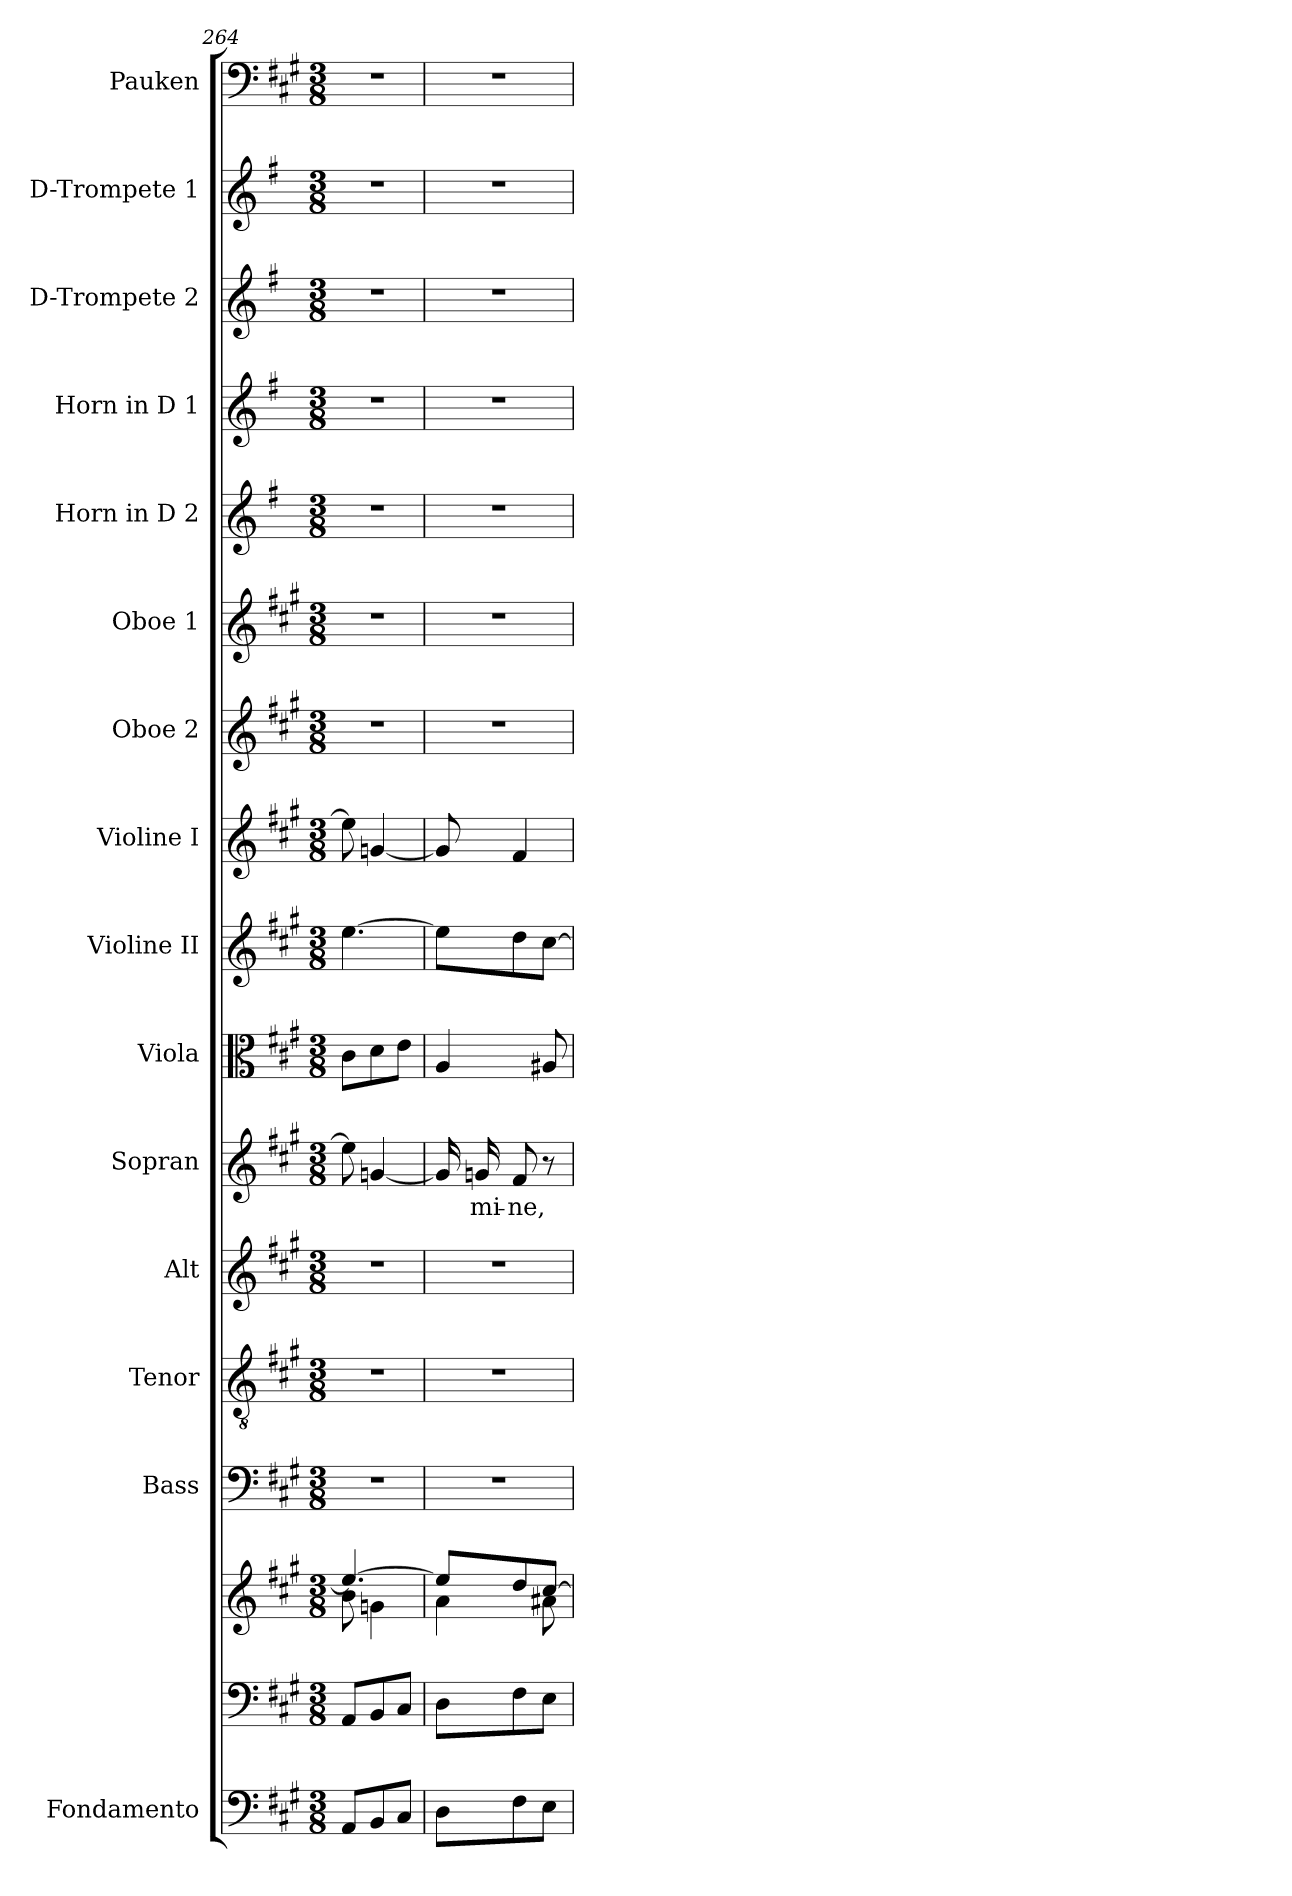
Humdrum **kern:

**kern	**kern	**kern	**kern	**kern	**kern	**kern	**text	**kern	**kern	**kern	**kern	**kern	**kern	**kern	**kern	**kern	**kern
*part16	*part15	*part15	*part14	*part13	*part12	*part11	*part11	*part10	*part9	*part8	*part7	*part6	*part5	*part4	*part3	*part2	*part1
*staff17	*staff16	*staff15	*staff14	*staff13	*staff12	*staff11	*staff11	*staff10	*staff9	*staff8	*staff7	*staff6	*staff5	*staff4	*staff3	*staff2	*staff1
*I"Fondamento	*	*	*I"Bass	*I"Tenor	*I"Alt	*I"Sopran	*	*I"Viola	*I"Violine II	*I"Violine I	*I"Oboe 2	*I"Oboe 1	*I"Horn in D 2	*I"Horn in D 1	*I"D-Trompete 2	*I"D-Trompete 1	*I"Pauken
*I'F.	*	*	*I'B.	*I'T.	*I'A.	*I'S.	*	*I'Vla.	*I'Vl. II	*I'Vl. I	*I'Ob. 2	*I'Ob. 1	*	*	*I'D Trp. 2	*I'D Trp. 1	*I'Pk.
*clefF4	*clefF4	*clefG2	*clefF4	*clefGv2	*clefG2	*clefG2	*	*clefC3	*clefG2	*clefG2	*clefG2	*clefG2	*clefG2	*clefG2	*clefG2	*clefG2	*clefF4
*ITrd7c12	*	*	*	*	*	*	*	*	*	*	*	*	*ITrd6c10	*ITrd6c10	*ITrd-1c-2	*ITrd-1c-2	*
*k[f#c#g#]	*k[f#c#g#]	*k[f#c#g#]	*k[f#c#g#]	*k[f#c#g#]	*k[f#c#g#]	*k[f#c#g#]	*	*k[f#c#g#]	*k[f#c#g#]	*k[f#c#g#]	*k[f#c#g#]	*k[f#c#g#]	*k[f#c#g#]	*k[f#c#g#]	*k[f#c#g#]	*k[f#c#g#]	*k[f#c#g#]
*A:	*A:	*A:	*A:	*A:	*A:	*A:	*	*A:	*A:	*A:	*A:	*A:	*A:	*A:	*A:	*A:	*A:
*M3/8	*M3/8	*M3/8	*M3/8	*M3/8	*M3/8	*M3/8	*	*M3/8	*M3/8	*M3/8	*M3/8	*M3/8	*M3/8	*M3/8	*M3/8	*M3/8	*M3/8
=264	=264	=264	=264	=264	=264	=264	=264	=264	=264	=264	=264	=264	=264	=264	=264	=264	=264
*	*	*^	*	*	*	*	*	*	*	*	*	*	*	*	*	*	*
8AAA/L	8AA/L	4.ee/_	8b\	4.r	4.r	4.r	8ee\]	.	8c#\L	[4.ee\	8ee\]	4.r	4.r	4.r	4.r	4.r	4.r	4.r
8BBB/	8BB/	.	4gn\	.	.	.	[4gn/	.	8d\	.	[4gn/	.	.	.	.	.	.	.
8CC#/J	8C#/J	.	.	.	.	.	.	.	8e\J	.	.	.	.	.	.	.	.	.
=265	=265	=265	=265	=265	=265	=265	=265	=265	=265	=265	=265	=265	=265	=265	=265	=265	=265	=265
8DD\L	8D\L	8ee/L]	4a\	4.r	4.r	4.r	16g/]	.	4A/	8ee\L]	8g/]	4.r	4.r	4.r	4.r	4.r	4.r	4.r
!	!	!	!	!	!	!	!	!LO:LY:b	!	!	!	!	!	!	!	!	!	!
.	.	.	.	.	.	.	16gn/	-mi-	.	.	.	.	.	.	.	.	.	.
!	!	!	!	!	!	!	!	!LO:LY:b	!	!	!	!	!	!	!	!	!	!
8FF#\	8F#\	8dd/	.	.	.	.	8f#/	-ne,	.	8dd\	4f#/	.	.	.	.	.	.	.
8EE\J	8E\J	[>8cc#/J	8a#X\	.	.	.	8r	.	8A#X/	[8cc#\J	.	.	.	.	.	.	.	.
*	*	*v	*v	*	*	*	*	*	*	*	*	*	*	*	*	*	*	*
=	=	=	=	=	=	=	=	=	=	=	=	=	=	=	=	=	=
*-	*-	*-	*-	*-	*-	*-	*-	*-	*-	*-	*-	*-	*-	*-	*-	*-	*-
